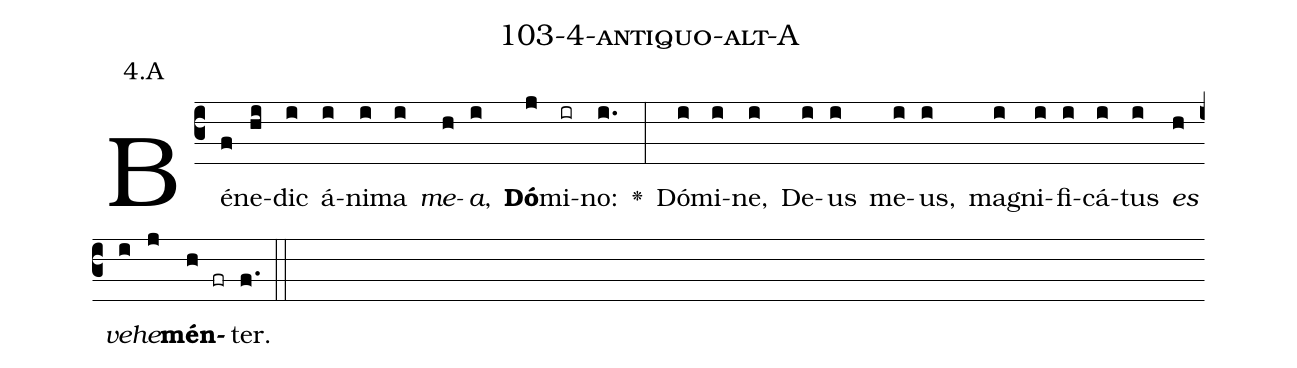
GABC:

name: 103-4-antiquo-alt-A;
annotation: 4.A;
%%
(c3)Bé(f)ne(hi)dic(i) á(i)ni(i)ma(i) <i>me</i>(h)<i>a</i>,(i) <b>Dó</b>(j)mi(ir)no:(i.) <v>\greheightstar</v>(:) Dó(i)mi(i)ne,(i) De(i)us(i) me(i)us,(i) ma(i)gni(i)fi(i)cá(i)tus(i) <i>es</i>(h) <i>ve</i>(i)<i>he</i>(j)<b>mén</b>(h fr)ter.(f.) (::)


%E(i) u(h) o(i) u(j) a(h) e.(f.) (::)
